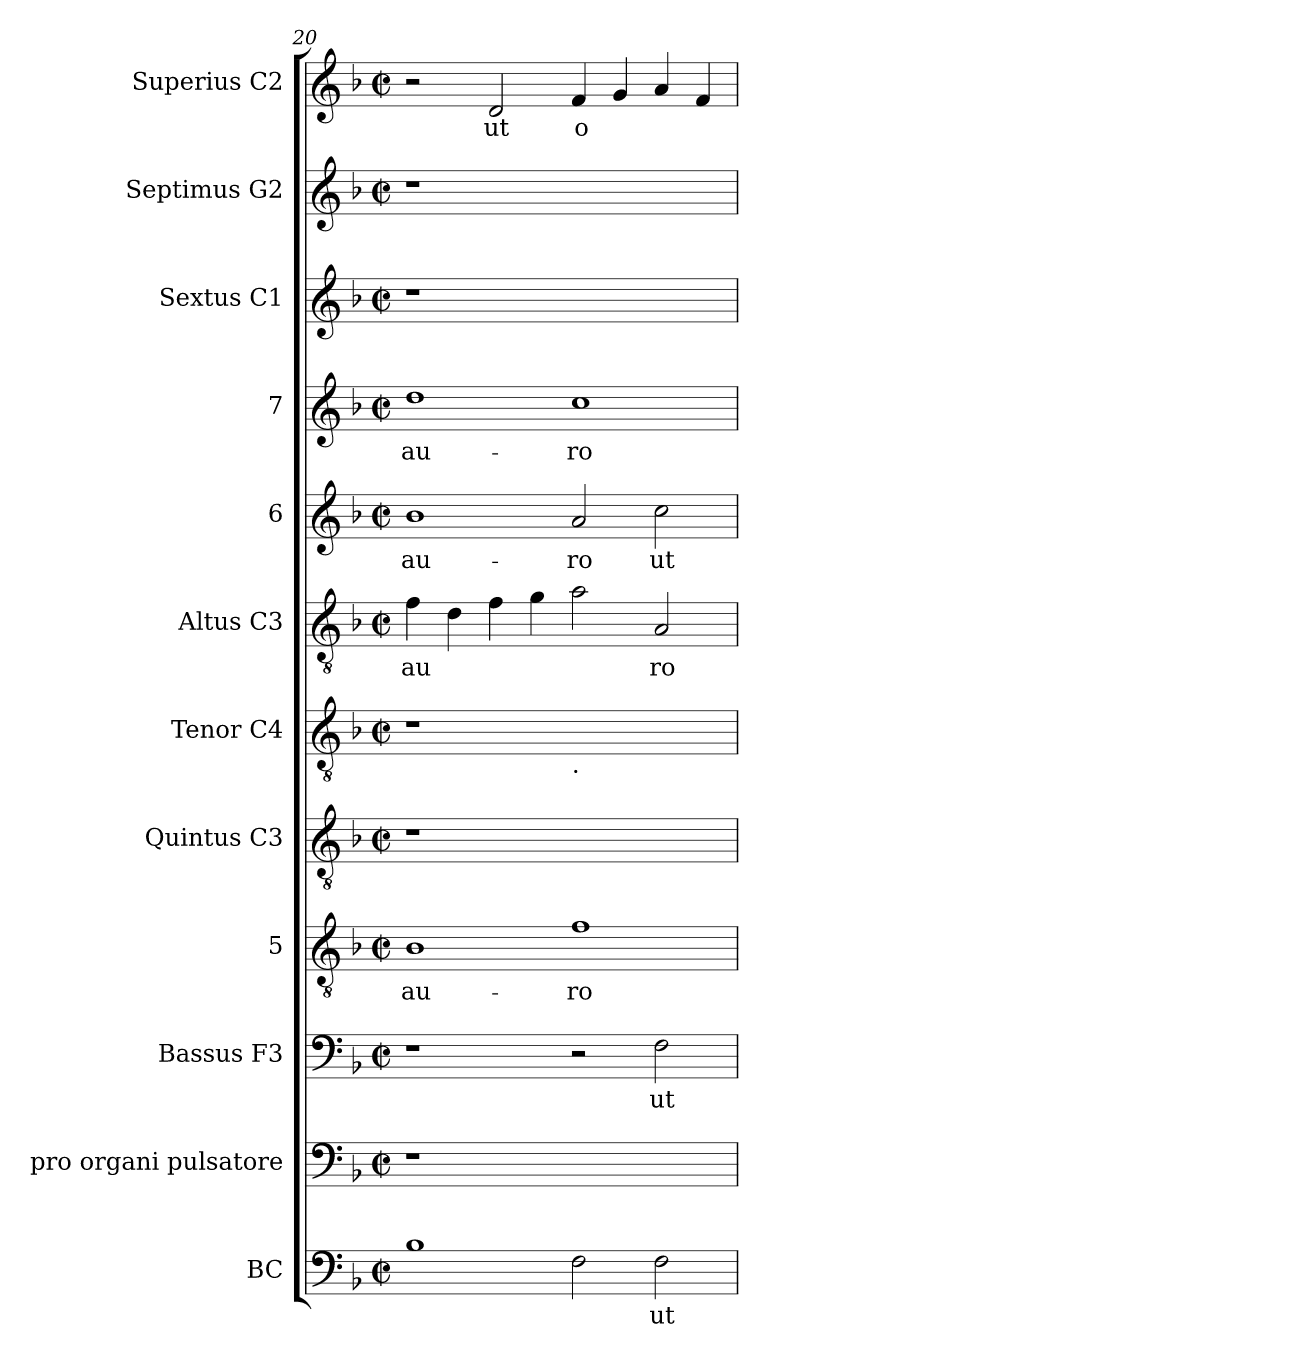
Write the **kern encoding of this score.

**kern	**text	**kern	**kern	**text	**kern	**text	**kern	**kern	**kern	**text	**kern	**text	**kern	**text	**kern	**kern	**kern	**text
*part12	*part12	*part11	*part10	*part10	*part9	*part9	*part8	*part7	*part6	*part6	*part5	*part5	*part4	*part4	*part3	*part2	*part1	*part1
*staff12	*staff12	*staff11	*staff10	*staff10	*staff9	*staff9	*staff8	*staff7	*staff6	*staff6	*staff5	*staff5	*staff4	*staff4	*staff3	*staff2	*staff1	*staff1
*I"BC	*	*I"pro organi  pulsatore	*I"Bassus  F3	*	*I"5	*	*I"Quintus  C3	*I"Tenor  C4	*I"Altus  C3	*	*I"6	*	*I"7	*	*I"Sextus  C1	*I"Septimus  G2	*I"Superius  C2	*
*I'BC	*	*	*I'B	*	*	*	*	*I'T	*I'A	*	*	*	*	*	*	*	*I'S	*
!!LO:PB:g=z
*clefF4	*	*clefF4	*clefF4	*	*clefGv2	*	*clefGv2	*clefGv2	*clefGv2	*	*clefG2	*	*clefG2	*	*clefG2	*clefG2	*clefG2	*
*k[b-]	*	*k[b-]	*k[b-]	*	*k[b-]	*	*k[b-]	*k[b-]	*k[b-]	*	*k[b-]	*	*k[b-]	*	*k[b-]	*k[b-]	*k[b-]	*
*F:	*	*F:	*F:	*	*F:	*	*F:	*F:	*F:	*	*F:	*	*F:	*	*F:	*F:	*F:	*
*M2/2	*	*M2/2	*M2/2	*	*M2/2	*	*M2/2	*M2/2	*M2/2	*	*M2/2	*	*M2/2	*	*M2/2	*M2/2	*M2/2	*
*met(c|)	*	*met(c|)	*met(c|)	*	*met(c|)	*	*met(c|)	*met(c|)	*met(c|)	*	*met(c|)	*	*met(c|)	*	*met(c|)	*met(c|)	*met(c|)	*
=20	=20	=20	=20	=20	=20	=20	=20	=20	=20	=20	=20	=20	=20	=20	=20	=20	=20	=20
!	!LO:LY:a:cj	!	!	!	!	!LO:LY:b:cj	!	!	!	!LO:LY:b:cj	!	!LO:LY:b:cj	!	!LO:LY:b:cj	!	!	!	!
1B-	.	1r	1r	.	1B-	au-	1r	1r	4f\	au-	1b-	au-	1dd	au-	1r	1r	2r	.
!	!	!	!	!	!	!	!	!	!	!LO:LY:b:cj	!	!	!	!	!	!	!	!
.	.	.	.	.	.	.	.	.	4d\	--	.	.	.	.	.	.	.	.
!	!	!	!	!	!	!	!	!	!	!LO:LY:b:cj	!	!	!	!	!	!	!	!LO:LY:b:cj
.	.	.	.	.	.	.	.	.	4f\	--	.	.	.	.	.	.	2d/	ut
!	!	!	!	!	!	!	!	!	!	!LO:LY:b:cj	!	!	!	!	!	!	!	!
.	.	.	.	.	.	.	.	.	4g\	--	.	.	.	.	.	.	.	.
!	!	!	!	!	!	!	!	!LO:TX:b:t=.	!	!	!	!	!	!	!	!	!	!
!	!LO:LY:a:cj	!	!	!	!	!LO:LY:b:cj	!	!	!	!LO:LY:b:cj	!	!LO:LY:b:cj	!	!LO:LY:b:cj	!	!	!	!LO:LY:b:cj
2F\	.	1ryy	2r	.	1f	-ro	1ryy	1ryy	2a\	--	2a/	-ro	1cc	-ro	1ryy	1ryy	4f/	o-
!	!	!	!	!	!	!	!	!	!	!	!	!	!	!	!	!	!	!LO:LY:b:cj
.	.	.	.	.	.	.	.	.	.	.	.	.	.	.	.	.	4g/	--
!	!LO:LY:a:cj	!	!	!LO:LY:b:cj	!	!	!	!	!	!LO:LY:b:cj	!	!LO:LY:b:cj	!	!	!	!	!	!LO:LY:b:cj
2F\	ut	.	2F\	ut	.	.	.	.	2A/	-ro	2cc\	ut	.	.	.	.	4a/	--
!	!	!	!	!	!	!	!	!	!	!	!	!	!	!	!	!	!	!LO:LY:b:cj
.	.	.	.	.	.	.	.	.	.	.	.	.	.	.	.	.	4f/	--
=	=	=	=	=	=	=	=	=	=	=	=	=	=	=	=	=	=	=
*-	*-	*-	*-	*-	*-	*-	*-	*-	*-	*-	*-	*-	*-	*-	*-	*-	*-	*-
